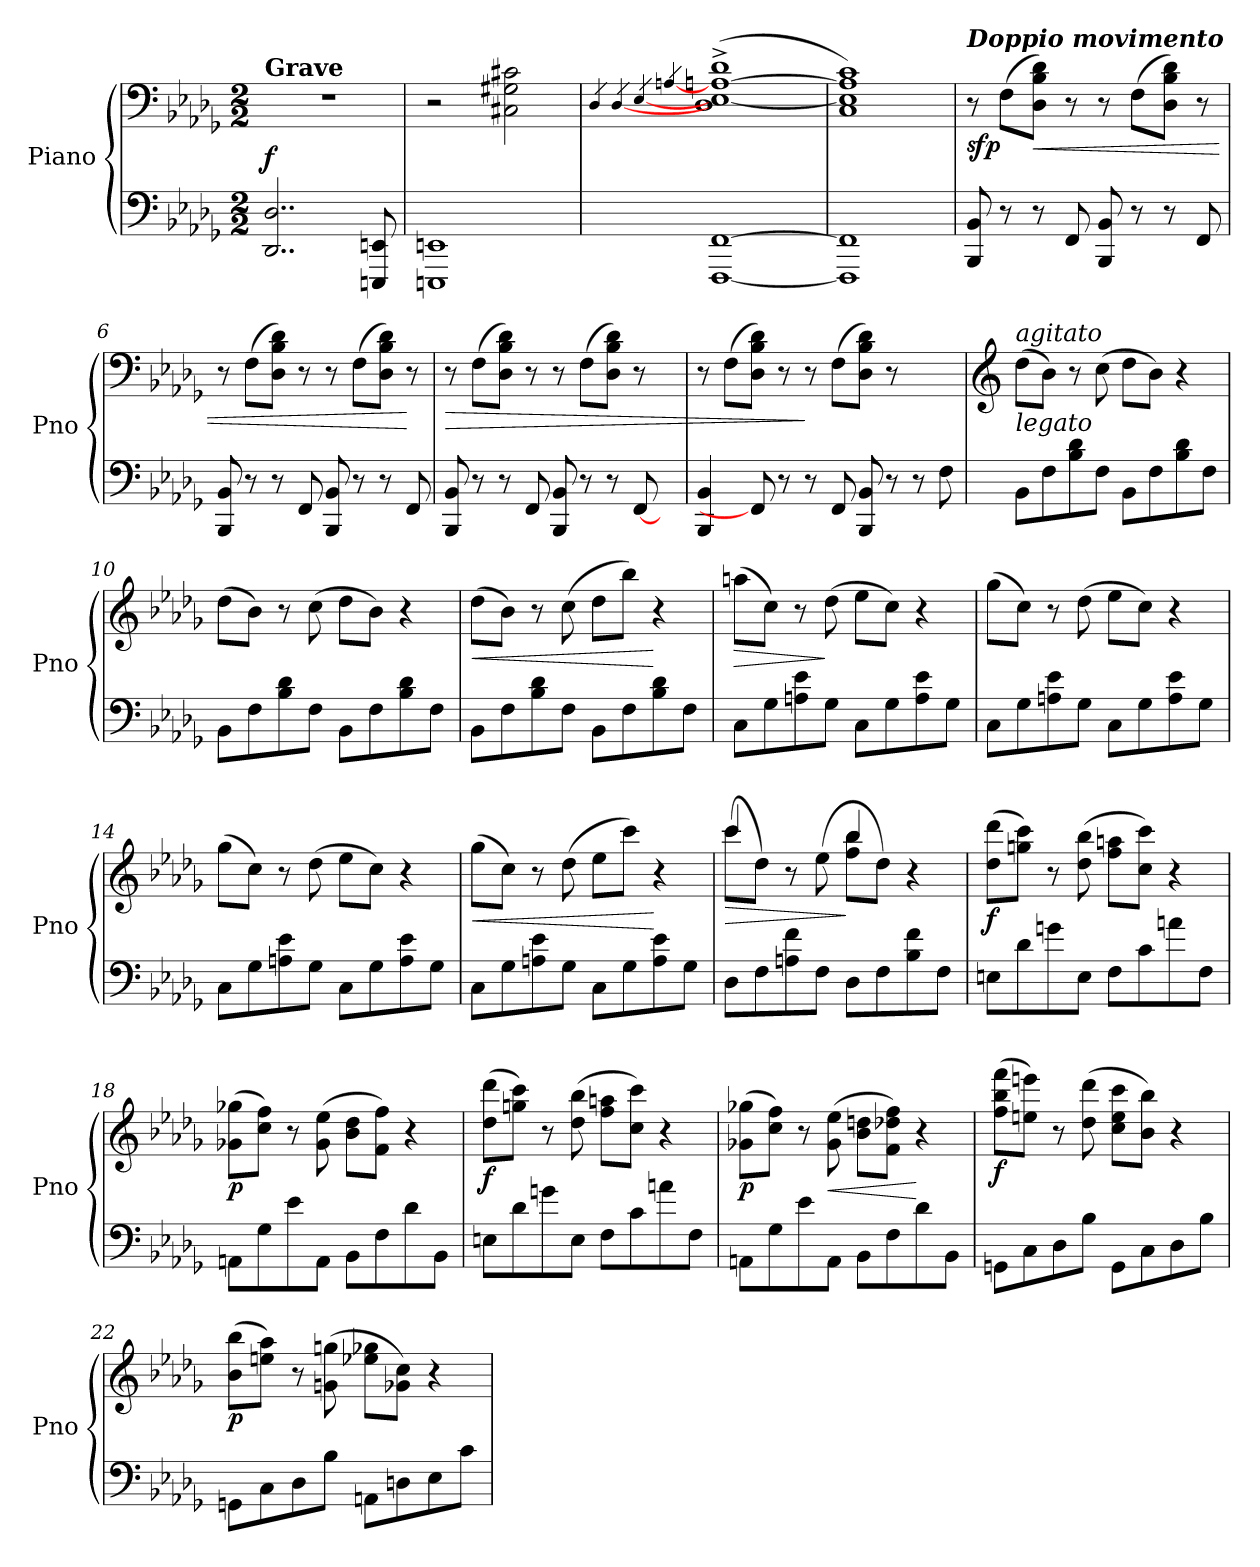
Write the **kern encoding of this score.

**kern	**kern	**dynam
*part1	*part1	*part1
*staff2	*staff1	*staff1/2
*I"Piano	*	*
*I'Pno	*	*
*clefF4	*clefF4	*
*k[b-e-a-d-g-]	*k[b-e-a-d-g-]	*
*M2/2	*M2/2	*
=1	=1	=1
!	!LO:TX:a:B:t=Grave	!
!	!	!LO:DY:a=2
2..DD-/ 2..D-/	1r	f
8EEEn/ 8EEn/	.	.
=2	=2	=2
1EEEn 1EEn	2r	.
.	2C#X\ 2G#X\ 2c#X\	.
=3	=3	=3
.	4qD-/	.
.	[4qD-/	.
.	[4qE-/	.
.	[4qAn/	.
[1FFF [1FF	(>1D-^ [1E-^ [1A^ 1d-^	.
=4	=4	=4
1FFF] 1FF]	1C 1E-] 1A] 1c)	.
=5	=5	=5
!	!LO:TX:a:Bi:t=Doppio movimento	!
!	!	!LO:DY:b
8BBB-/ 8BB-/	8r	sfp
8r	(8F\L	.
!	!	!LO:HP:b
8r	8D-\ 8B-\ 8d-\J)	<
8FF/	8r	.
8BBB-/ 8BB-/	8r	.
8r	(8F\L	.
8r	8D-\ 8B-\ 8d-\J)	.
8FF/	8r	.
=6	=6	=6
8BBB-/ 8BB-/	8r	.
8r	(8F\L	.
8r	8D-\ 8B-\ 8d-\J)	.
8FF/	8r	.
8BBB-/ 8BB-/	8r	.
8r	(8F\L	.
8r	8D-\ 8B-\ 8d-\J)	.
8FF/	8r	[
!!LO:LB:g=z
=7	=7	=7
!	!	!LO:HP:b
8BBB-/ 8BB-/	8r	>
8r	(8F\L	.
8r	8D-\ 8B-\ 8d-\J)	.
8FF/	8r	.
8BBB-/ 8BB-/	8r	.
8r	(8F\L	.
8r	8D-\ 8B-\ 8d-\J)	.
[8FF/	8r	.
8ryy	8ryy	.
!!LO:LB:g=z
=8	=8	=8
4BBB-/ 4BB-/	8r	.
.	(8F\L	.
8FF/]	8D-\ 8B-\ 8d-\J)	.
8r	8r	.
8r	8r	]
8FF/	(8F\L	.
8BBB-/ 8BB-/	8D-\ 8B-\ 8d-\J)	.
8r	8r	.
8r	4ryy	.
8F\	.	.
=9	=9	=9
*	*clefG2	*
!	!LO:TX:a:i:t=agitato	!
!LO:TX:a:i:t=legato	!	!
8BB-\L	(8dd-\L	.
8F\	8b-\J)	.
8B-\ 8d-\	8r	.
8F\J	(8cc\	.
8BB-\L	8dd-\L	.
8F\	8b-\J)	.
8B-\ 8d-\	4r	.
8F\J	.	.
=10	=10	=10
8BB-\L	(8dd-\L	.
8F\	8b-\J)	.
8B-\ 8d-\	8r	.
8F\J	(8cc\	.
8BB-\L	8dd-\L	.
8F\	8b-\J)	.
8B-\ 8d-\	4r	.
8F\J	.	.
=11	=11	=11
!	!	!LO:HP:b
8BB-\L	(8dd-\L	<
8F\	8b-\J)	.
8B-\ 8d-\	8r	.
8F\J	(8cc\	.
8BB-\L	8dd-\L	.
8F\	8bb-\J)	.
8B-\ 8d-\	4r	[
8F\J	.	.
!!LO:LB:g=z
=12	=12	=12
!	!	!LO:HP:b
8C\L	(8aan\L	>
8G-\	8cc\J)	.
8An\ 8e-\	8r	.
8G-\J	(8dd-\	]
8C\L	8ee-\L	.
8G-\	8cc\J)	.
8A\ 8e-\	4r	.
8G-\J	.	.
!!LO:LB:g=z
=13	=13	=13
8C\L	(8gg-\L	.
8G-\	8cc\J)	.
8An\ 8e-\	8r	.
8G-\J	(8dd-\	.
8C\L	8ee-\L	.
8G-\	8cc\J)	.
8A\ 8e-\	4r	.
8G-\J	.	.
!!LO:PB:g=z
=14	=14	=14
8C\L	(8gg-\L	.
8G-\	8cc\J)	.
8An\ 8e-\	8r	.
8G-\J	(8dd-\	.
8C\L	8ee-\L	.
8G-\	8cc\J)	.
8A\ 8e-\	4r	.
8G-\J	.	.
=15	=15	=15
!	!	!LO:HP:b
8C\L	(8gg-\L	<
8G-\	8cc\J)	.
8An\ 8e-\	8r	.
8G-\J	(8dd-\	.
8C\L	8ee-\L	.
8G-\	8ccc\J)	.
8A\ 8e-\	4r	[
8G-\J	.	.
=16	=16	=16
!	!	!LO:HP:b
*	*^	*
8D-\L	(>8ccc\L	4ccc/	>
8F\	8dd-\J)	.	.
8An\ 8f\	8r	4ryy	.
8F\J	(>8ee-\	.	.
8D-\L	8ff\ 8bb-\L	4bb-/	]
8F\	8dd-\J)	.	.
8B-\ 8f\	4r	4ryy	.
8F\J	.	.	.
*	*v	*v	*
=17	=17	=17
!	!	!LO:DY:b
8En\L	(8dd-\ 8ddd-\L	f
8d-\	8ggn\ 8ccc\J)	.
8gn\	8r	.
8E\J	(8dd-\ 8bb-\	.
8F\L	8ff\ 8aan\L	.
8c\	8cc\ 8ccc\J)	.
8an\	4r	.
8F\J	.	.
!!LO:LB:g=z
=18	=18	=18
!	!	!LO:DY:b
8AAn\L	(8g-X\ 8gg-X\L	p
8G-\	8cc\ 8ff\J)	.
8e-\	8r	.
8AA\J	(8g-\ 8ee-\	.
8BB-\L	8b-\ 8dd-\L	.
8F\	8f\ 8ff\J)	.
8d-\	4r	.
8BB-\J	.	.
!!LO:PB:g=z
=19	=19	=19
!	!	!LO:DY:b
8En\L	(8dd-\ 8ddd-\L	f
8d-\	8ggn\ 8ccc\J)	.
8gn\	8r	.
8E\J	(8dd-\ 8bb-\	.
8F\L	8ff\ 8aan\L	.
8c\	8cc\ 8ccc\J)	.
8an\	4r	.
8F\J	.	.
=20	=20	=20
!	!	!LO:DY:b
8AAn\L	(8g-X\ 8gg-X\L	p
8G-\	8cc\ 8ff\J)	.
8e-\	8r	.
!	!	!LO:HP:b
8AA\J	(8g-\ 8ee-\	<
8BB-\L	8b-\ 8ddn\L	.
8F\	8f\ 8dd-X\ 8ff\J)	.
8d-\	4r	[
8BB-\J	.	.
=21	=21	=21
!	!	!LO:DY:b
8GGn\L	(8ff\ 8bb-\ 8fff\L	f
8C\	8een\ 8eeen\J)	.
8D-\	8r	.
8B-\J	(8dd-\ 8ddd-\	.
8GG\L	8cc\ 8ee\ 8ccc\L	.
8C\	8b-\ 8bb-\J)	.
8D-\	4r	.
8B-\J	.	.
!!LO:LB:g=z
=22	=22	=22
!	!	!LO:DY:b
8GGn\L	(8b-\ 8bb-\L	p
8C\	8een\ 8aa-\J)	.
8D-\	8r	.
8B-\J	(8gn\ 8ggn\	.
8AAn\L	8ee-X\ 8gg-X\L	.
8Dn\	8g-X\ 8cc\J)	.
8E-\	4r	.
8c\J	.	.
=	=	=
*-	*-	*-
